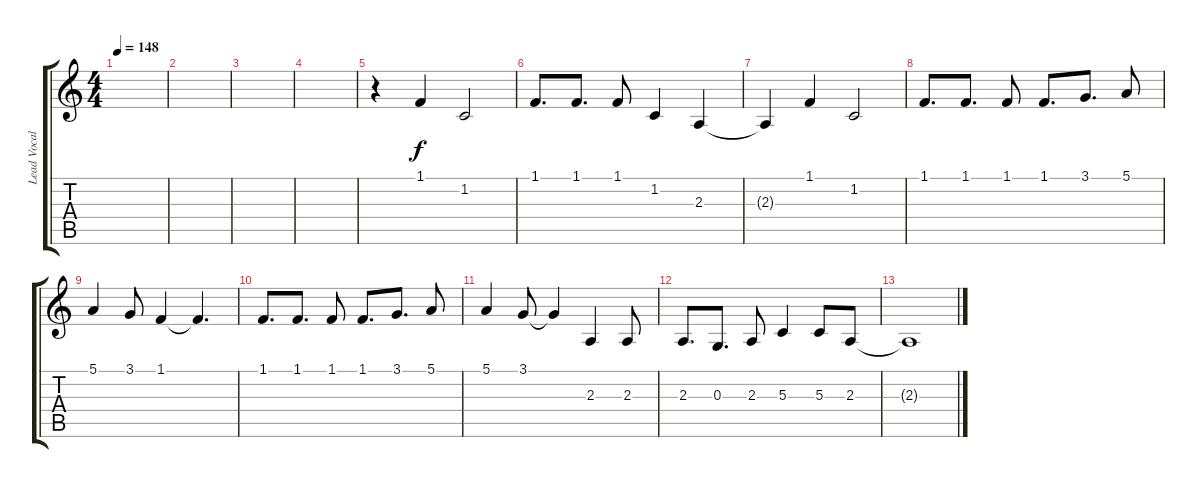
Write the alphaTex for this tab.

\track ("Lead Vocals " "Lead Vocal") {instrument altosax}
\staff {score tabs}
\tuning (E4 B3 G3 D3 A2 E2) {hide}
\ts (4 4)
\tempo 148
\clef g2
\ks c
|
|
|
|
r.4{volume 16} 1.1.4 1.2.2 |
1.1.8{d} 1.1.8{d} 1.1.8 1.2.4 2.3.4 |
2.3{t}.4 1.1.4 1.2.2 |
1.1.8{d} 1.1.8{d} 1.1.8 1.1.8{d} 3.1.8{d} 5.1.8 |
5.1.4 3.1.8 1.1.4 1.1{t}.4{d} |
1.1.8{d} 1.1.8{d} 1.1.8 1.1.8{d} 3.1.8{d} 5.1.8 |
5.1.4 3.1.8 3.1{t}.4 2.3.4 2.3.8 |
2.3.8{d} 0.3.8{d} 2.3.8 5.3.4 5.3.8 2.3.8 |
2.3{t}.1
